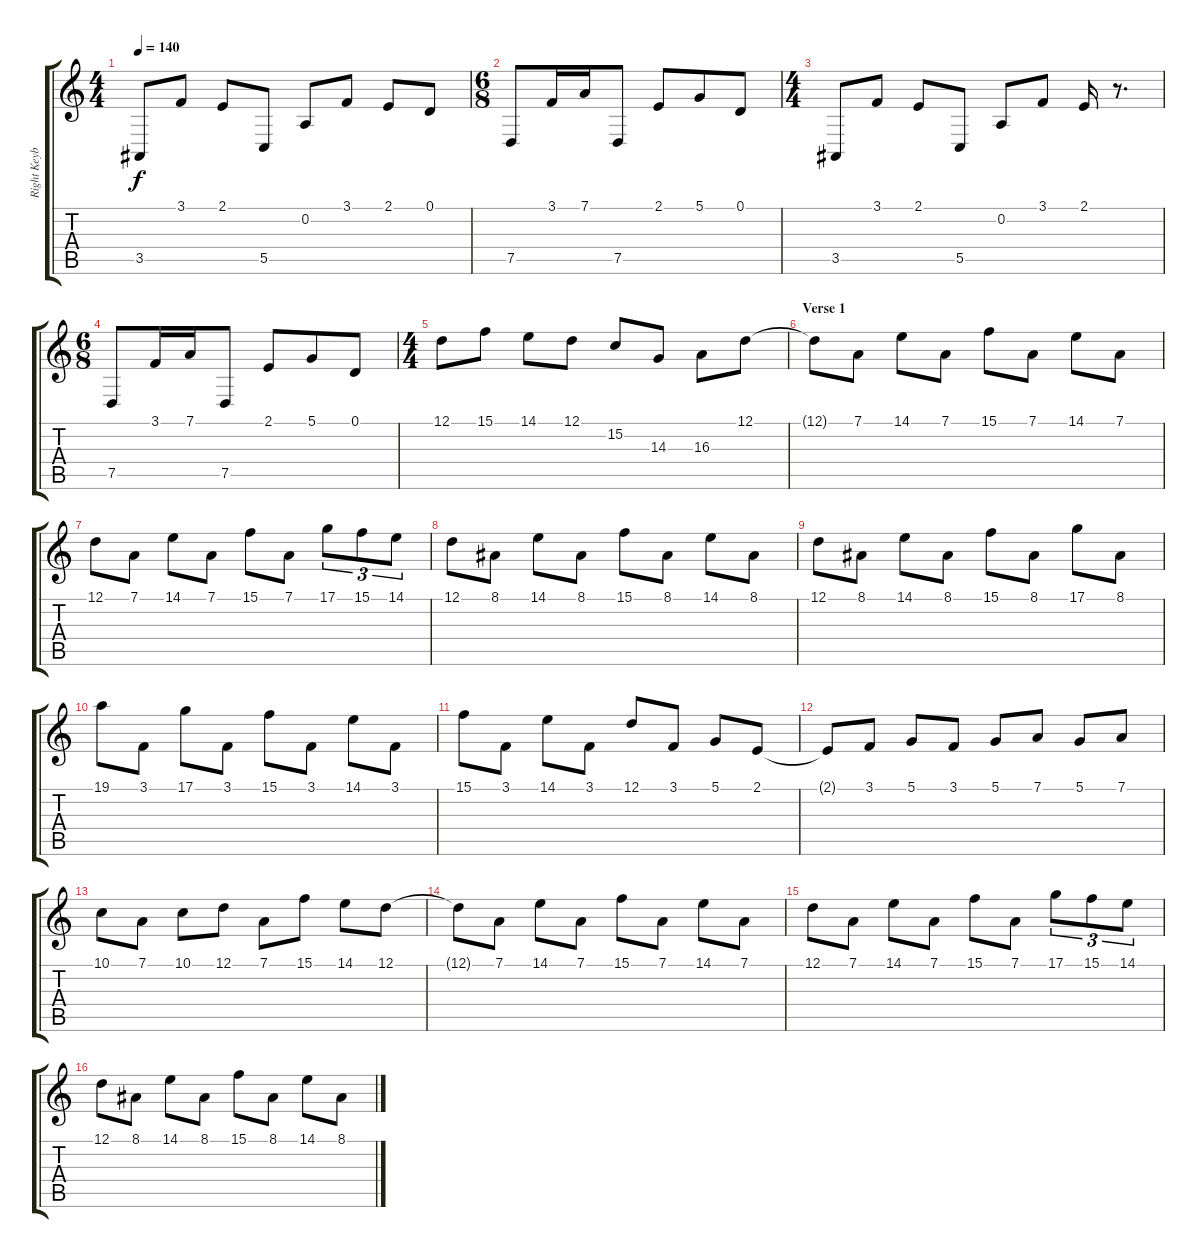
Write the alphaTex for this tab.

\track ("Right Keybord" "Right Keyb") {instrument stringensemble1}
\staff {score tabs}
\tuning (D4 A3 F3 C3 G2 D2) {hide}
\ts (4 4)
\tempo 140
\clef g2
\ks c
3.5.8{dy f} 3.1.8 2.1.8 5.5.8 0.2.8 3.1.8 2.1.8 0.1.8 |
\ts (6 8)
7.5.8 3.1.16 7.1.16 7.5.8 2.1.8 5.1.8 0.1.8 |
\ts (4 4)
3.5.8 3.1.8 2.1.8 5.5.8 0.2.8 3.1.8 2.1.16 r.8{d} |
\ts (6 8)
7.5.8 3.1.16 7.1.16 7.5.8 2.1.8 5.1.8 0.1.8 |
\ts (4 4)
12.1.8 15.1.8 14.1.8 12.1.8 15.2.8 14.3.8 16.3.8 12.1.8{volume 11 instrument lead2sawtooth} |
\section ("" "Verse 1")
12.1{t}.8 7.1.8 14.1.8 7.1.8 15.1.8 7.1.8 14.1.8 7.1.8 |
12.1.8 7.1.8 14.1.8 7.1.8 15.1.8 7.1.8 17.1.8{tu (3 2)} 15.1.8{tu (3 2)} 14.1.8{tu (3 2)} |
12.1.8 8.1.8 14.1.8 8.1.8 15.1.8 8.1.8 14.1.8 8.1.8 |
12.1.8 8.1.8 14.1.8 8.1.8 15.1.8 8.1.8 17.1.8 8.1.8 |
19.1.8 3.1.8 17.1.8 3.1.8 15.1.8 3.1.8 14.1.8 3.1.8 |
15.1.8 3.1.8 14.1.8 3.1.8 12.1.8 3.1.8 5.1.8 2.1.8 |
2.1{t}.8 3.1.8 5.1.8 3.1.8 5.1.8 7.1.8 5.1.8 7.1.8 |
10.1.8 7.1.8 10.1.8 12.1.8 7.1.8 15.1.8 14.1.8 12.1.8 |
12.1{t}.8 7.1.8 14.1.8 7.1.8 15.1.8 7.1.8 14.1.8 7.1.8 |
12.1.8 7.1.8 14.1.8 7.1.8 15.1.8 7.1.8 17.1.8{tu (3 2)} 15.1.8{tu (3 2)} 14.1.8{tu (3 2)} |
12.1.8 8.1.8 14.1.8 8.1.8 15.1.8 8.1.8 14.1.8 8.1.8
